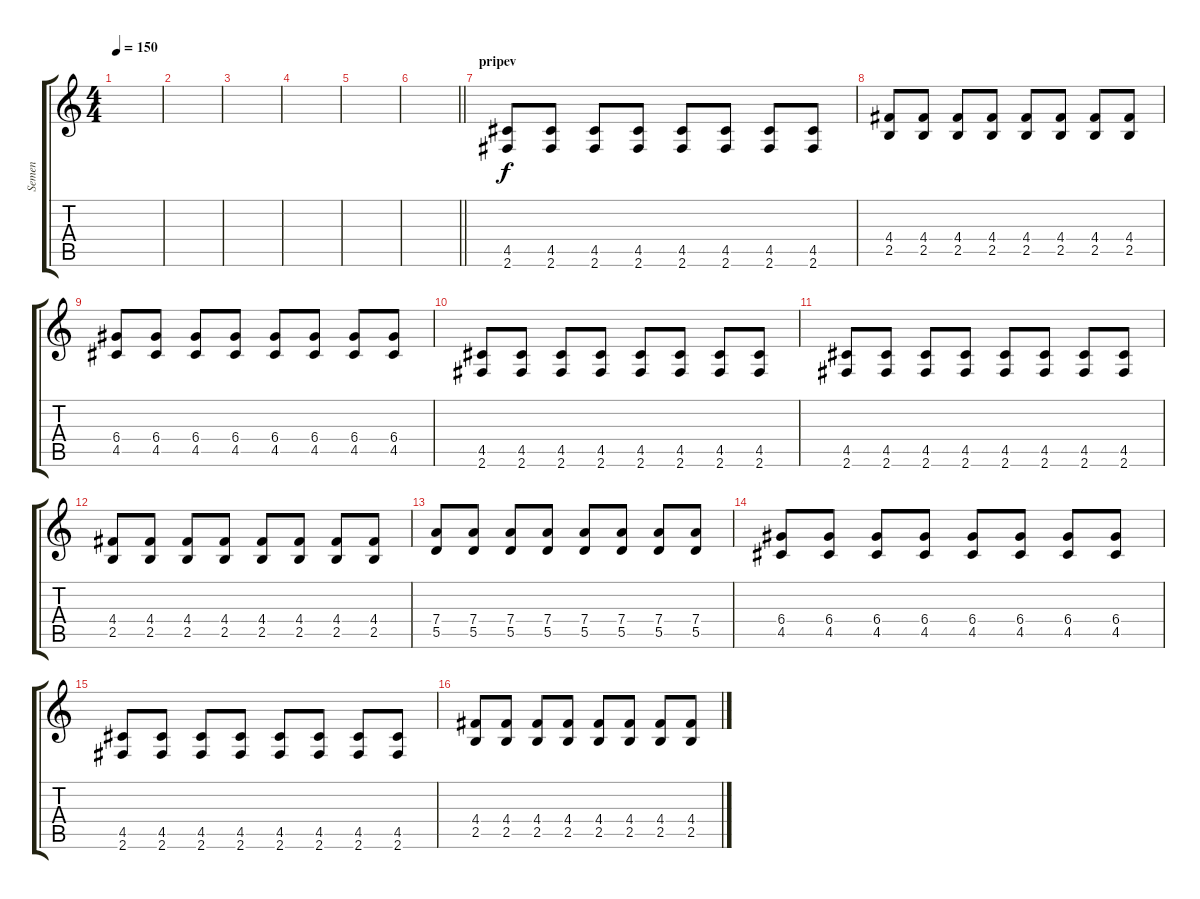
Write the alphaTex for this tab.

\track ("Semen" "Semen") {instrument overdrivenguitar}
\staff {score tabs}
\tuning (E4 B3 G3 D3 A2 E2) {hide}
\ts (4 4)
\tempo 150
\clef g2
\ks c
|
|
|
|
|
\barLineRight lightlight
|
\section ("" "pripev")
(4.5 2.6).8 (4.5 2.6).8 (4.5 2.6).8 (4.5 2.6).8 (4.5 2.6).8 (4.5 2.6).8 (4.5 2.6).8 (4.5 2.6).8 |
(4.4 2.5).8 (4.4 2.5).8 (4.4 2.5).8 (4.4 2.5).8 (4.4 2.5).8 (4.4 2.5).8 (4.4 2.5).8 (4.4 2.5).8 |
(6.4 4.5).8 (6.4 4.5).8 (6.4 4.5).8 (6.4 4.5).8 (6.4 4.5).8 (6.4 4.5).8 (6.4 4.5).8 (6.4 4.5).8 |
(4.5 2.6).8 (4.5 2.6).8 (4.5 2.6).8 (4.5 2.6).8 (4.5 2.6).8 (4.5 2.6).8 (4.5 2.6).8 (4.5 2.6).8 |
(4.5 2.6).8 (4.5 2.6).8 (4.5 2.6).8 (4.5 2.6).8 (4.5 2.6).8 (4.5 2.6).8 (4.5 2.6).8 (4.5 2.6).8 |
(4.4 2.5).8 (4.4 2.5).8 (4.4 2.5).8 (4.4 2.5).8 (4.4 2.5).8 (4.4 2.5).8 (4.4 2.5).8 (4.4 2.5).8 |
(7.4 5.5).8 (7.4 5.5).8 (7.4 5.5).8 (7.4 5.5).8 (7.4 5.5).8 (7.4 5.5).8 (7.4 5.5).8 (7.4 5.5).8 |
(6.4 4.5).8 (6.4 4.5).8 (6.4 4.5).8 (6.4 4.5).8 (6.4 4.5).8 (6.4 4.5).8 (6.4 4.5).8 (6.4 4.5).8 |
(4.5 2.6).8 (4.5 2.6).8 (4.5 2.6).8 (4.5 2.6).8 (4.5 2.6).8 (4.5 2.6).8 (4.5 2.6).8 (4.5 2.6).8 |
(4.4 2.5).8 (4.4 2.5).8 (4.4 2.5).8 (4.4 2.5).8 (4.4 2.5).8 (4.4 2.5).8 (4.4 2.5).8 (4.4 2.5).8
